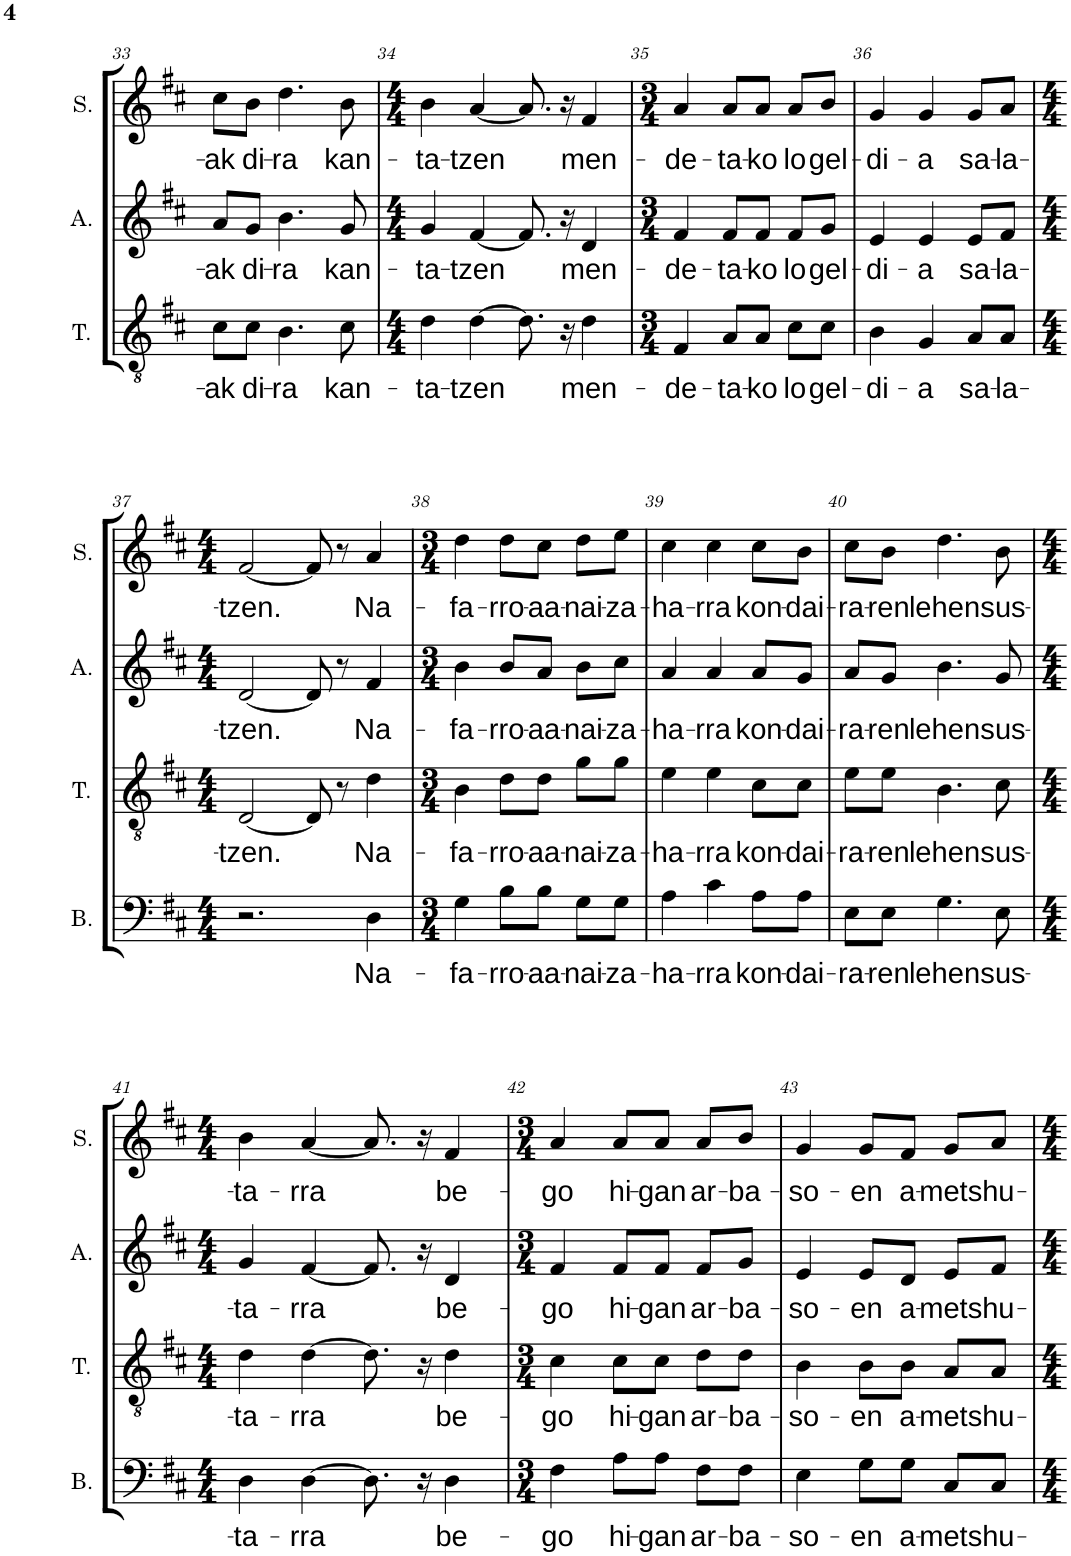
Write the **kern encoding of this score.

**kern	**text	**kern	**text	**kern	**text	**kern	**text	**kern
*part5	*part5	*part4	*part4	*part3	*part3	*part2	*part2	*part1
*staff5	*staff5	*staff4	*staff4	*staff3	*staff3	*staff2	*staff2	*staff1
*I"Basse	*	*I"Ténor	*	*I"Alto	*	*I"Soprano	*	*I"Ténor solo
*I'B.	*	*I'T.	*	*I'A.	*	*I'S.	*	*I'T. solo
!!LO:PB:g=z
*clefF4	*	*clefGv2	*	*clefG2	*	*clefG2	*	*clefGv2
*k[f#c#]	*	*k[f#c#]	*	*k[f#c#]	*	*k[f#c#]	*	*k[f#c#]
*M3/4	*	*M3/4	*	*M3/4	*	*M3/4	*	*M3/4
=33	=33	=33	=33	=33	=33	=33	=33	=33
!	!	!	!LO:LY:b	!	!LO:LY:b	!	!LO:LY:b	!
2.r	.	8c#\L	-ak	8a/L	-ak	8cc#\L	-ak	2.r
!	!	!	!LO:LY:b	!	!LO:LY:b	!	!LO:LY:b	!
.	.	8c#\J	di-	8g/J	di-	8b\J	di-	.
!	!	!	!LO:LY:b	!	!LO:LY:b	!	!LO:LY:b	!
.	.	4.B\	-ra	4.b\	-ra	4.dd\	-ra	.
!	!	!	!LO:LY:b	!	!LO:LY:b	!	!LO:LY:b	!
.	.	8c#\	kan-	8g/	kan-	8b\	kan-	.
=34	=34	=34	=34	=34	=34	=34	=34	=34
*M4/4	*	*M4/4	*	*M4/4	*	*M4/4	*	*M4/4
!	!	!	!LO:LY:b	!	!LO:LY:b	!	!LO:LY:b	!
1r	.	4d\	-ta-	4g/	-ta-	4b\	-ta-	1r
!	!	!	!LO:LY:b	!	!LO:LY:b	!	!LO:LY:b	!
.	.	[4d\	-tzen	[4f#/	-tzen	[4a/	-tzen	.
.	.	8.d\]	.	8.f#/]	.	8.a/]	.	.
.	.	16r	.	16r	.	16r	.	.
!	!	!	!LO:LY:b	!	!LO:LY:b	!	!LO:LY:b	!
.	.	4d\	men-	4d/	men-	4f#/	men-	.
=35	=35	=35	=35	=35	=35	=35	=35	=35
*M3/4	*	*M3/4	*	*M3/4	*	*M3/4	*	*M3/4
!	!	!	!LO:LY:b	!	!LO:LY:b	!	!LO:LY:b	!
2.r	.	4F#/	-de-	4f#/	-de-	4a/	-de-	2.r
!	!	!	!LO:LY:b	!	!LO:LY:b	!	!LO:LY:b	!
.	.	8A/L	-ta-	8f#/L	-ta-	8a/L	-ta-	.
!	!	!	!LO:LY:b	!	!LO:LY:b	!	!LO:LY:b	!
.	.	8A/J	-ko	8f#/J	-ko	8a/J	-ko	.
!	!	!	!LO:LY:b	!	!LO:LY:b	!	!LO:LY:b	!
.	.	8c#\L	lo	8f#/L	lo	8a/L	lo	.
!	!	!	!LO:LY:b	!	!LO:LY:b	!	!LO:LY:b	!
.	.	8c#\J	gel-	8g/J	gel-	8b/J	gel-	.
=36	=36	=36	=36	=36	=36	=36	=36	=36
!	!	!	!LO:LY:b	!	!LO:LY:b	!	!LO:LY:b	!
2.r	.	4B\	-di-	4e/	-di-	4g/	-di-	2.r
!	!	!	!LO:LY:b	!	!LO:LY:b	!	!LO:LY:b	!
.	.	4G/	-a	4e/	-a	4g/	-a	.
!	!	!	!LO:LY:b	!	!LO:LY:b	!	!LO:LY:b	!
.	.	8A/L	sa-	8e/L	sa-	8g/L	sa-	.
!	!	!	!LO:LY:b	!	!LO:LY:b	!	!LO:LY:b	!
.	.	8A/J	-la-	8f#/J	-la-	8a/J	-la-	.
!!LO:LB:g=z
=37	=37	=37	=37	=37	=37	=37	=37	=37
*M4/4	*	*M4/4	*	*M4/4	*	*M4/4	*	*M4/4
!	!	!	!LO:LY:b	!	!LO:LY:b	!	!LO:LY:b	!
2.r	.	[2D/	-tzen.	[2d/	-tzen.	[2f#/	-tzen.	1r
.	.	8D/]	.	8d/]	.	8f#/]	.	.
.	.	8r	.	8r	.	8r	.	.
!	!LO:LY:b	!	!LO:LY:b	!	!LO:LY:b	!	!LO:LY:b	!
4D\	Na-	4d\	Na-	4f#/	Na-	4a/	Na-	.
=38	=38	=38	=38	=38	=38	=38	=38	=38
*M3/4	*	*M3/4	*	*M3/4	*	*M3/4	*	*M3/4
!	!LO:LY:b	!	!LO:LY:b	!	!LO:LY:b	!	!LO:LY:b	!
4G\	-fa-	4B\	-fa-	4b\	-fa-	4dd\	-fa-	2.r
!	!LO:LY:b	!	!LO:LY:b	!	!LO:LY:b	!	!LO:LY:b	!
8B\L	-rro-	8d\L	-rro-	8b/L	-rro-	8dd\L	-rro-	.
!	!LO:LY:b	!	!LO:LY:b	!	!LO:LY:b	!	!LO:LY:b	!
8B\J	-aa-	8d\J	-aa-	8a/J	-aa-	8cc#\J	-aa-	.
!	!LO:LY:b	!	!LO:LY:b	!	!LO:LY:b	!	!LO:LY:b	!
8G\L	-nai-	8g\L	-nai-	8b\L	-nai-	8dd\L	-nai-	.
!	!LO:LY:b	!	!LO:LY:b	!	!LO:LY:b	!	!LO:LY:b	!
8G\J	-za-	8g\J	-za-	8cc#\J	-za-	8ee\J	-za-	.
=39	=39	=39	=39	=39	=39	=39	=39	=39
!	!LO:LY:b	!	!LO:LY:b	!	!LO:LY:b	!	!LO:LY:b	!
4A\	-ha-	4e\	-ha-	4a/	-ha-	4cc#\	-ha-	2.r
!	!LO:LY:b	!	!LO:LY:b	!	!LO:LY:b	!	!LO:LY:b	!
4c#\	-rra	4e\	-rra	4a/	-rra	4cc#\	-rra	.
!	!LO:LY:b	!	!LO:LY:b	!	!LO:LY:b	!	!LO:LY:b	!
8A\L	kon-	8c#\L	kon-	8a/L	kon-	8cc#\L	kon-	.
!	!LO:LY:b	!	!LO:LY:b	!	!LO:LY:b	!	!LO:LY:b	!
8A\J	-dai-	8c#\J	-dai-	8g/J	-dai-	8b\J	-dai-	.
=40	=40	=40	=40	=40	=40	=40	=40	=40
!	!LO:LY:b	!	!LO:LY:b	!	!LO:LY:b	!	!LO:LY:b	!
8E\L	-ra-	8e\L	-ra-	8a/L	-ra-	8cc#\L	-ra-	2.r
!	!LO:LY:b	!	!LO:LY:b	!	!LO:LY:b	!	!LO:LY:b	!
8E\J	-ren	8e\J	-ren	8g/J	-ren	8b\J	-ren	.
!	!LO:LY:b	!	!LO:LY:b	!	!LO:LY:b	!	!LO:LY:b	!
4.G\	lehen	4.B\	lehen	4.b\	lehen	4.dd\	lehen	.
!	!LO:LY:b	!	!LO:LY:b	!	!LO:LY:b	!	!LO:LY:b	!
8E\	sus-	8c#\	sus-	8g/	sus-	8b\	sus-	.
!!LO:LB:g=z
=41	=41	=41	=41	=41	=41	=41	=41	=41
*M4/4	*	*M4/4	*	*M4/4	*	*M4/4	*	*M4/4
!	!LO:LY:b	!	!LO:LY:b	!	!LO:LY:b	!	!LO:LY:b	!
4D\	-ta-	4d\	-ta-	4g/	-ta-	4b\	-ta-	1r
!	!LO:LY:b	!	!LO:LY:b	!	!LO:LY:b	!	!LO:LY:b	!
[4D\	-rra	[4d\	-rra	[4f#/	-rra	[4a/	-rra	.
8.D\]	.	8.d\]	.	8.f#/]	.	8.a/]	.	.
16r	.	16r	.	16r	.	16r	.	.
!	!LO:LY:b	!	!LO:LY:b	!	!LO:LY:b	!	!LO:LY:b	!
4D\	be-	4d\	be-	4d/	be-	4f#/	be-	.
=42	=42	=42	=42	=42	=42	=42	=42	=42
*M3/4	*	*M3/4	*	*M3/4	*	*M3/4	*	*M3/4
!	!LO:LY:b	!	!LO:LY:b	!	!LO:LY:b	!	!LO:LY:b	!
4F#\	-go	4c#\	-go	4f#/	-go	4a/	-go	2.r
!	!LO:LY:b	!	!LO:LY:b	!	!LO:LY:b	!	!LO:LY:b	!
8A\L	hi-	8c#\L	hi-	8f#/L	hi-	8a/L	hi-	.
!	!LO:LY:b	!	!LO:LY:b	!	!LO:LY:b	!	!LO:LY:b	!
8A\J	-gan	8c#\J	-gan	8f#/J	-gan	8a/J	-gan	.
!	!LO:LY:b	!	!LO:LY:b	!	!LO:LY:b	!	!LO:LY:b	!
8F#\L	ar-	8d\L	ar-	8f#/L	ar-	8a/L	ar-	.
!	!LO:LY:b	!	!LO:LY:b	!	!LO:LY:b	!	!LO:LY:b	!
8F#\J	-ba-	8d\J	-ba-	8g/J	-ba-	8b/J	-ba-	.
=43	=43	=43	=43	=43	=43	=43	=43	=43
!	!LO:LY:b	!	!LO:LY:b	!	!LO:LY:b	!	!LO:LY:b	!
4E\	-so-	4B\	-so-	4e/	-so-	4g/	-so-	2.r
!	!LO:LY:b	!	!LO:LY:b	!	!LO:LY:b	!	!LO:LY:b	!
8G\L	-en	8B\L	-en	8e/L	-en	8g/L	-en	.
!	!LO:LY:b	!	!LO:LY:b	!	!LO:LY:b	!	!LO:LY:b	!
8G\J	a-	8B\J	a-	8d/J	a-	8f#/J	a-	.
!	!LO:LY:b	!	!LO:LY:b	!	!LO:LY:b	!	!LO:LY:b	!
8C#/L	-mets	8A/L	-mets	8e/L	-mets	8g/L	-mets	.
!	!LO:LY:b	!	!LO:LY:b	!	!LO:LY:b	!	!LO:LY:b	!
8C#/J	hu-	8A/J	hu-	8f#/J	hu-	8a/J	hu-	.
=	=	=	=	=	=	=	=	=
*-	*-	*-	*-	*-	*-	*-	*-	*-
